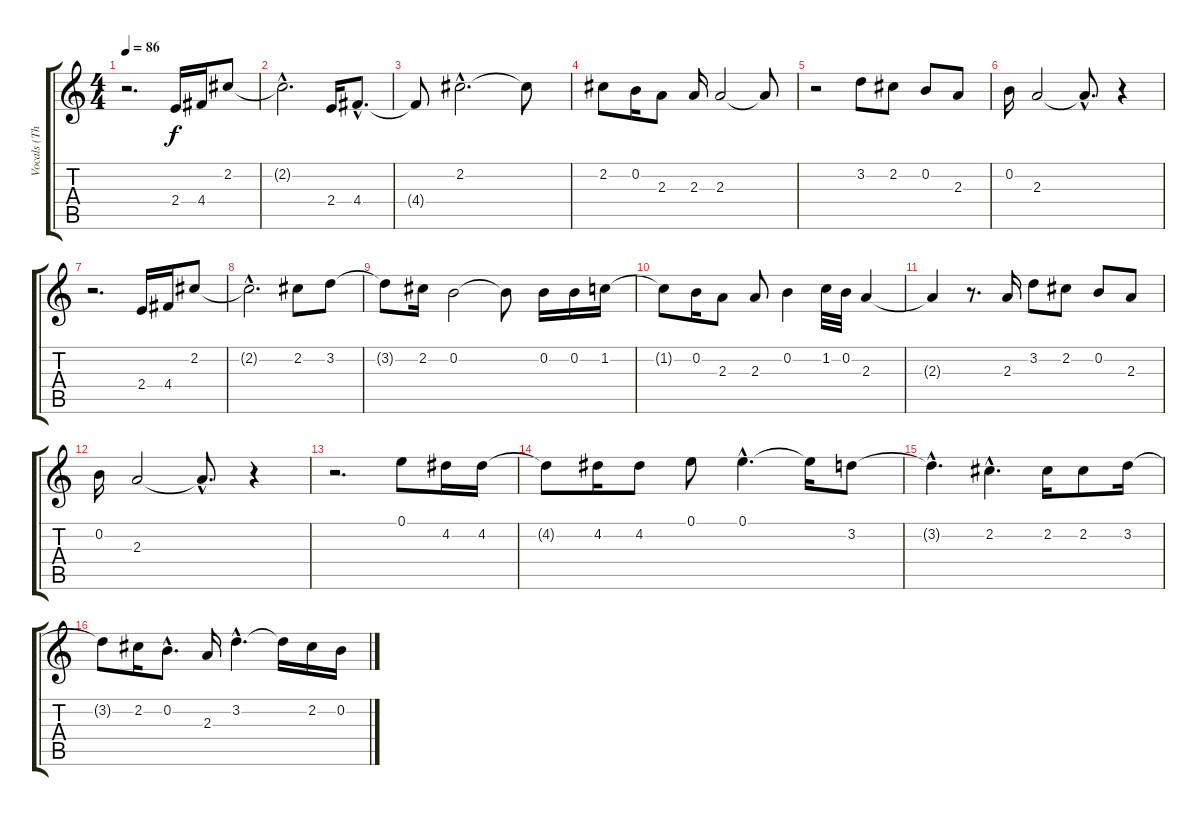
\track ("Vocals (Thom)" "Vocals (Th") {instrument electricguitarjazz}
\staff {score tabs}
\tuning (E4 B3 G3 D3 A2 E2) {hide}
\ts (4 4)
\tempo 86
\clef g2
\ks c
r.2{d dy f} 2.4.16 4.4.16 2.2.8 |
2.2{hac t}.2{d} 2.4.16 4.4{hac}.8{d} |
4.4{t}.8 2.2{hac}.2{d} 2.2{t}.8 |
2.2.8 0.2.16 2.3.8 2.3.16 2.3.2 2.3{t}.8 |
r.2 3.2.8 2.2.8 0.2.8 2.3.8 |
0.2.16 2.3.2 2.3{hac t}.8{d} r.4 |
r.2{d} 2.4.16 4.4.16 2.2.8 |
2.2{hac t}.2{d} 2.2.8 3.2.8 |
3.2{t}.8 2.2.16 0.2.2 0.2{t}.8 0.2.16 0.2.16 1.2.16 |
1.2{t}.8 0.2.16 2.3.8 2.3.8 0.2.4 1.2.32 0.2.32 2.3.4 |
2.3{t}.4 r.8{d} 2.3.16 3.2.8 2.2.8 0.2.8 2.3.8 |
0.2.16 2.3.2 2.3{hac t}.8{d} r.4 |
r.2{d} 0.1.8 4.2.16 4.2.16 |
4.2{t}.8 4.2.16 4.2.8 0.1.8 0.1{hac}.4{d} 0.1{t}.16 3.2.8 |
3.2{hac t}.4{d} 2.2{hac}.4{d} 2.2.16 2.2.8 3.2.16 |
3.2{t}.8 2.2.16 0.2{hac}.8{d} 2.3.16 3.2{hac}.4{d} 3.2{t}.16 2.2.16 0.2.16
